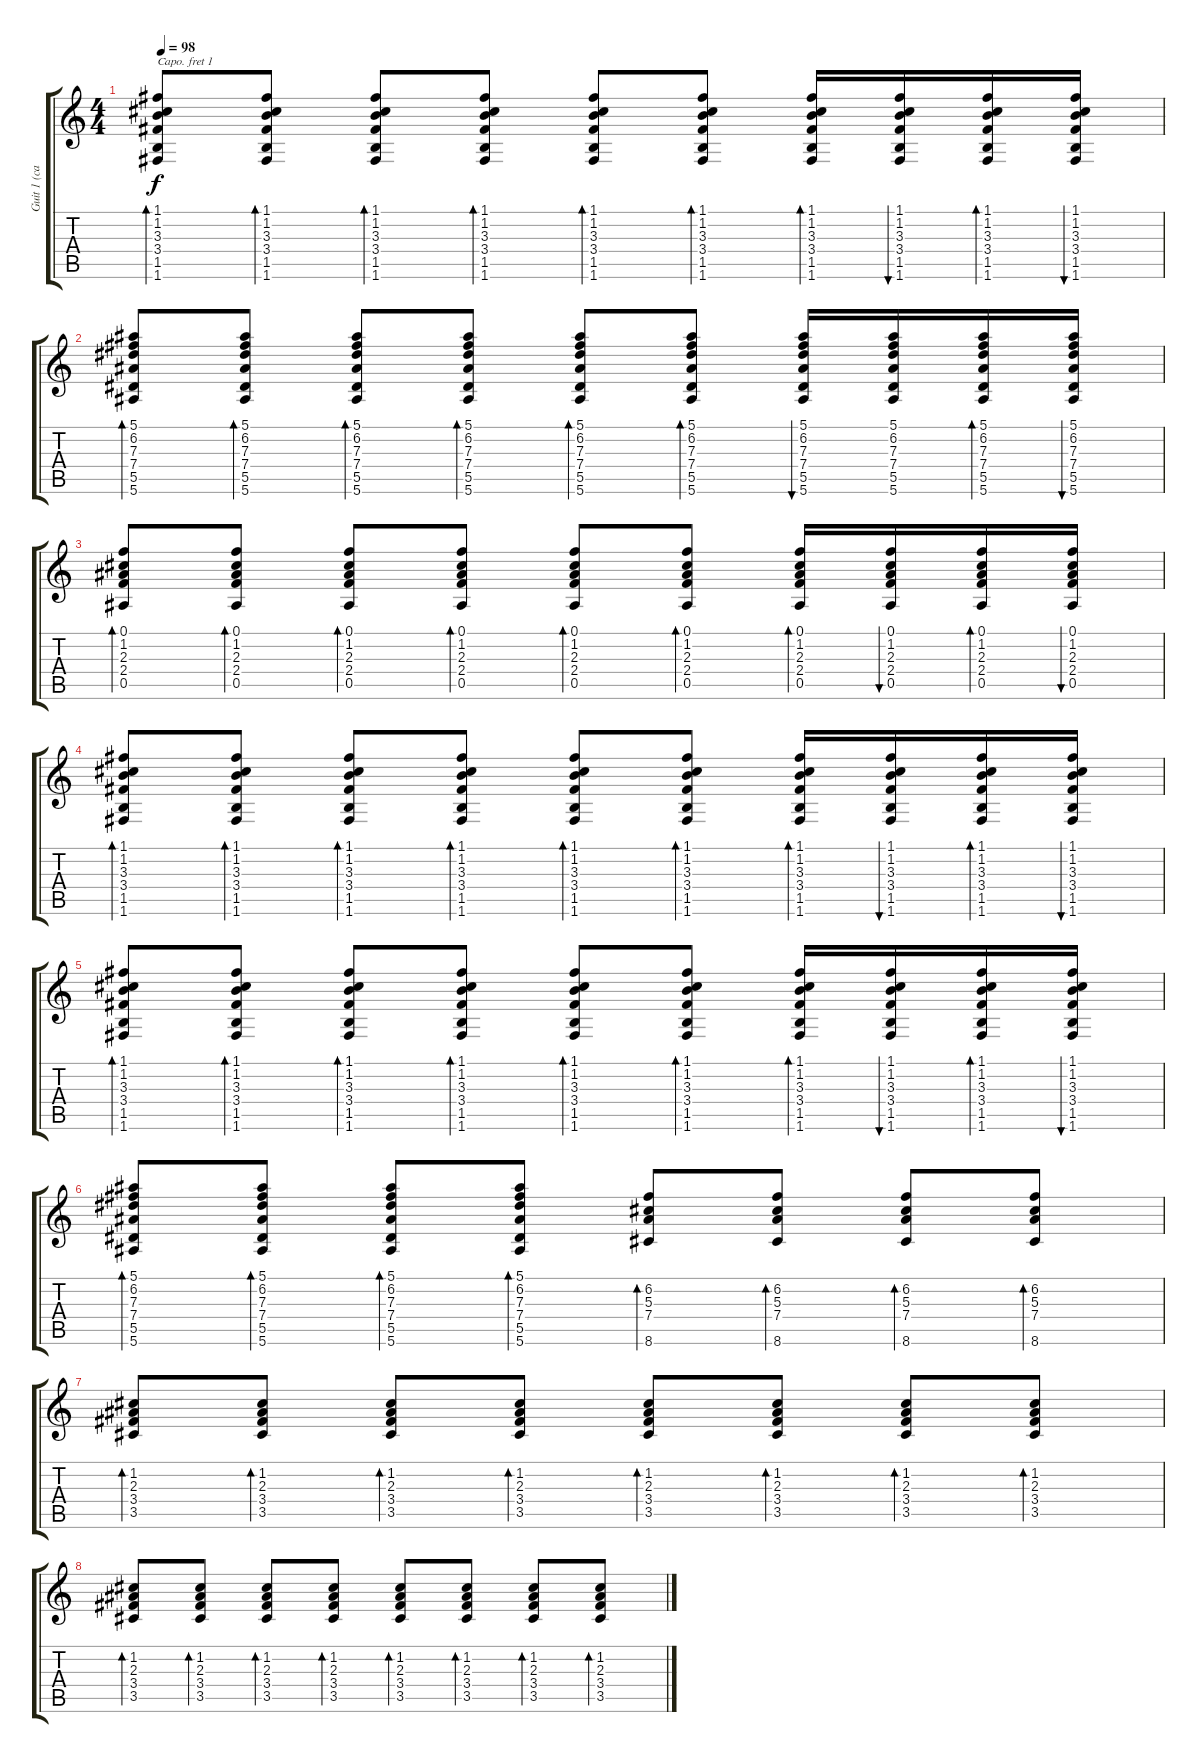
\track ("Guit 1 (capo 1st fret)" "Guit 1 (ca") {instrument electricguitarjazz}
\staff {score tabs}
\capo 1
\tuning (E4 B3 G3 D3 A2 E2) {hide}
\ts (4 4)
\tempo 98
\clef g2
\ks c
(1.1 1.2 3.3 3.4 1.5 1.6).8{bd 60 dy f} (1.1 1.2 3.3 3.4 1.5 1.6).8{bd 60} (1.1 1.2 3.3 3.4 1.5 1.6).8{bd 60} (1.1 1.2 3.3 3.4 1.5 1.6).8{bd 60} (1.1 1.2 3.3 3.4 1.5 1.6).8{bd 60} (1.1 1.2 3.3 3.4 1.5 1.6).8{bd 60} (1.1 1.2 3.3 3.4 1.5 1.6).16{bd 60} (1.1 1.2 3.3 3.4 1.5 1.6).16{bu 60} (1.1 1.2 3.3 3.4 1.5 1.6).16{bd 60} (1.1 1.2 3.3 3.4 1.5 1.6).16{bu 60} |
(5.1 6.2 7.3 7.4 5.5 5.6).8{bd 60} (5.1 6.2 7.3 7.4 5.5 5.6).8{bd 60} (5.1 6.2 7.3 7.4 5.5 5.6).8{bd 60} (5.1 6.2 7.3 7.4 5.5 5.6).8{bd 60} (5.1 6.2 7.3 7.4 5.5 5.6).8{bd 60} (5.1 6.2 7.3 7.4 5.5 5.6).8{bd 60} (5.1 6.2 7.3 7.4 5.5 5.6).16{bu 60} (5.1 6.2 7.3 7.4 5.5 5.6).16 (5.1 6.2 7.3 7.4 5.5 5.6).16{bd 60} (5.1 6.2 7.3 7.4 5.5 5.6).16{bu 60} |
(0.1 1.2 2.3 2.4 0.5).8{bd 60} (0.1 1.2 2.3 2.4 0.5).8{bd 60} (0.1 1.2 2.3 2.4 0.5).8{bd 60} (0.1 1.2 2.3 2.4 0.5).8{bd 60} (0.1 1.2 2.3 2.4 0.5).8{bd 60} (0.1 1.2 2.3 2.4 0.5).8{bd 60} (0.1 1.2 2.3 2.4 0.5).16{bd 60} (0.1 1.2 2.3 2.4 0.5).16{bu 60} (0.1 1.2 2.3 2.4 0.5).16{bd 60} (0.1 1.2 2.3 2.4 0.5).16{bu 60} |
(1.1 1.2 3.3 3.4 1.5 1.6).8{bd 60} (1.1 1.2 3.3 3.4 1.5 1.6).8{bd 60} (1.1 1.2 3.3 3.4 1.5 1.6).8{bd 60} (1.1 1.2 3.3 3.4 1.5 1.6).8{bd 60} (1.1 1.2 3.3 3.4 1.5 1.6).8{bd 60} (1.1 1.2 3.3 3.4 1.5 1.6).8{bd 60} (1.1 1.2 3.3 3.4 1.5 1.6).16{bd 60} (1.1 1.2 3.3 3.4 1.5 1.6).16{bu 60} (1.1 1.2 3.3 3.4 1.5 1.6).16{bd 60} (1.1 1.2 3.3 3.4 1.5 1.6).16{bu 60} |
(1.1 1.2 3.3 3.4 1.5 1.6).8{bd 60} (1.1 1.2 3.3 3.4 1.5 1.6).8{bd 60} (1.1 1.2 3.3 3.4 1.5 1.6).8{bd 60} (1.1 1.2 3.3 3.4 1.5 1.6).8{bd 60} (1.1 1.2 3.3 3.4 1.5 1.6).8{bd 60} (1.1 1.2 3.3 3.4 1.5 1.6).8{bd 60} (1.1 1.2 3.3 3.4 1.5 1.6).16{bd 60} (1.1 1.2 3.3 3.4 1.5 1.6).16{bu 60} (1.1 1.2 3.3 3.4 1.5 1.6).16{bd 60} (1.1 1.2 3.3 3.4 1.5 1.6).16{bu 60} |
(5.1 6.2 7.3 7.4 5.5 5.6).8{bd 60} (5.1 6.2 7.3 7.4 5.5 5.6).8{bd 60} (5.1 6.2 7.3 7.4 5.5 5.6).8{bd 60} (5.1 6.2 7.3 7.4 5.5 5.6).8{bd 60} (6.2 5.3 7.4 8.6).8{bd 60} (6.2 5.3 7.4 8.6).8{bd 60} (6.2 5.3 7.4 8.6).8{bd 60} (6.2 5.3 7.4 8.6).8{bd 60} |
(1.2 2.3 3.4 3.5).8{bd 60} (1.2 2.3 3.4 3.5).8{bd 60} (1.2 2.3 3.4 3.5).8{bd 60} (1.2 2.3 3.4 3.5).8{bd 60} (1.2 2.3 3.4 3.5).8{bd 60} (1.2 2.3 3.4 3.5).8{bd 60} (1.2 2.3 3.4 3.5).8{bd 60} (1.2 2.3 3.4 3.5).8{bd 60} |
(1.2 2.3 3.4 3.5).8{bd 60} (1.2 2.3 3.4 3.5).8{bd 60} (1.2 2.3 3.4 3.5).8{bd 60} (1.2 2.3 3.4 3.5).8{bd 60} (1.2 2.3 3.4 3.5).8{bd 60} (1.2 2.3 3.4 3.5).8{bd 60} (1.2 2.3 3.4 3.5).8{bd 60} (1.2 2.3 3.4 3.5).8{bd 60}
